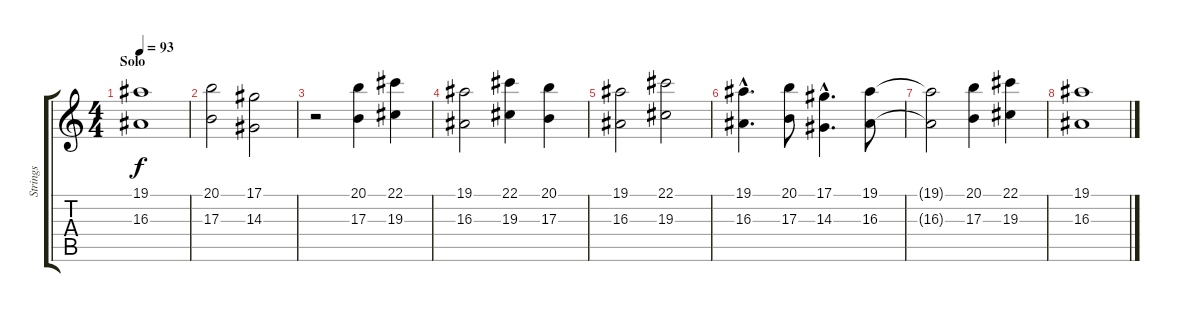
\track ("Strings" "Strings") {instrument stringensemble1}
\staff {score tabs}
\tuning (Eb4 Bb3 Gb3 Db3 Ab2 Eb2) {hide}
\ts (4 4)
\section ("" "Solo")
\tempo 93
\clef g2
\ks c
(19.1 16.3).1{dy f volume 9} |
(20.1 17.3).2 (17.1 14.3).2 |
r.2 (20.1 17.3).4 (22.1 19.3).4 |
(19.1 16.3).2 (22.1 19.3).4 (20.1 17.3).4 |
(19.1 16.3).2 (22.1 19.3).2 |
(19.1{hac} 16.3{hac}).4{d} (20.1 17.3).8 (17.1{hac} 14.3{hac}).4{d} (19.1 16.3).8 |
(19.1{t} 16.3{t}).2 (20.1 17.3).4 (22.1 19.3).4 |
(19.1 16.3).1
